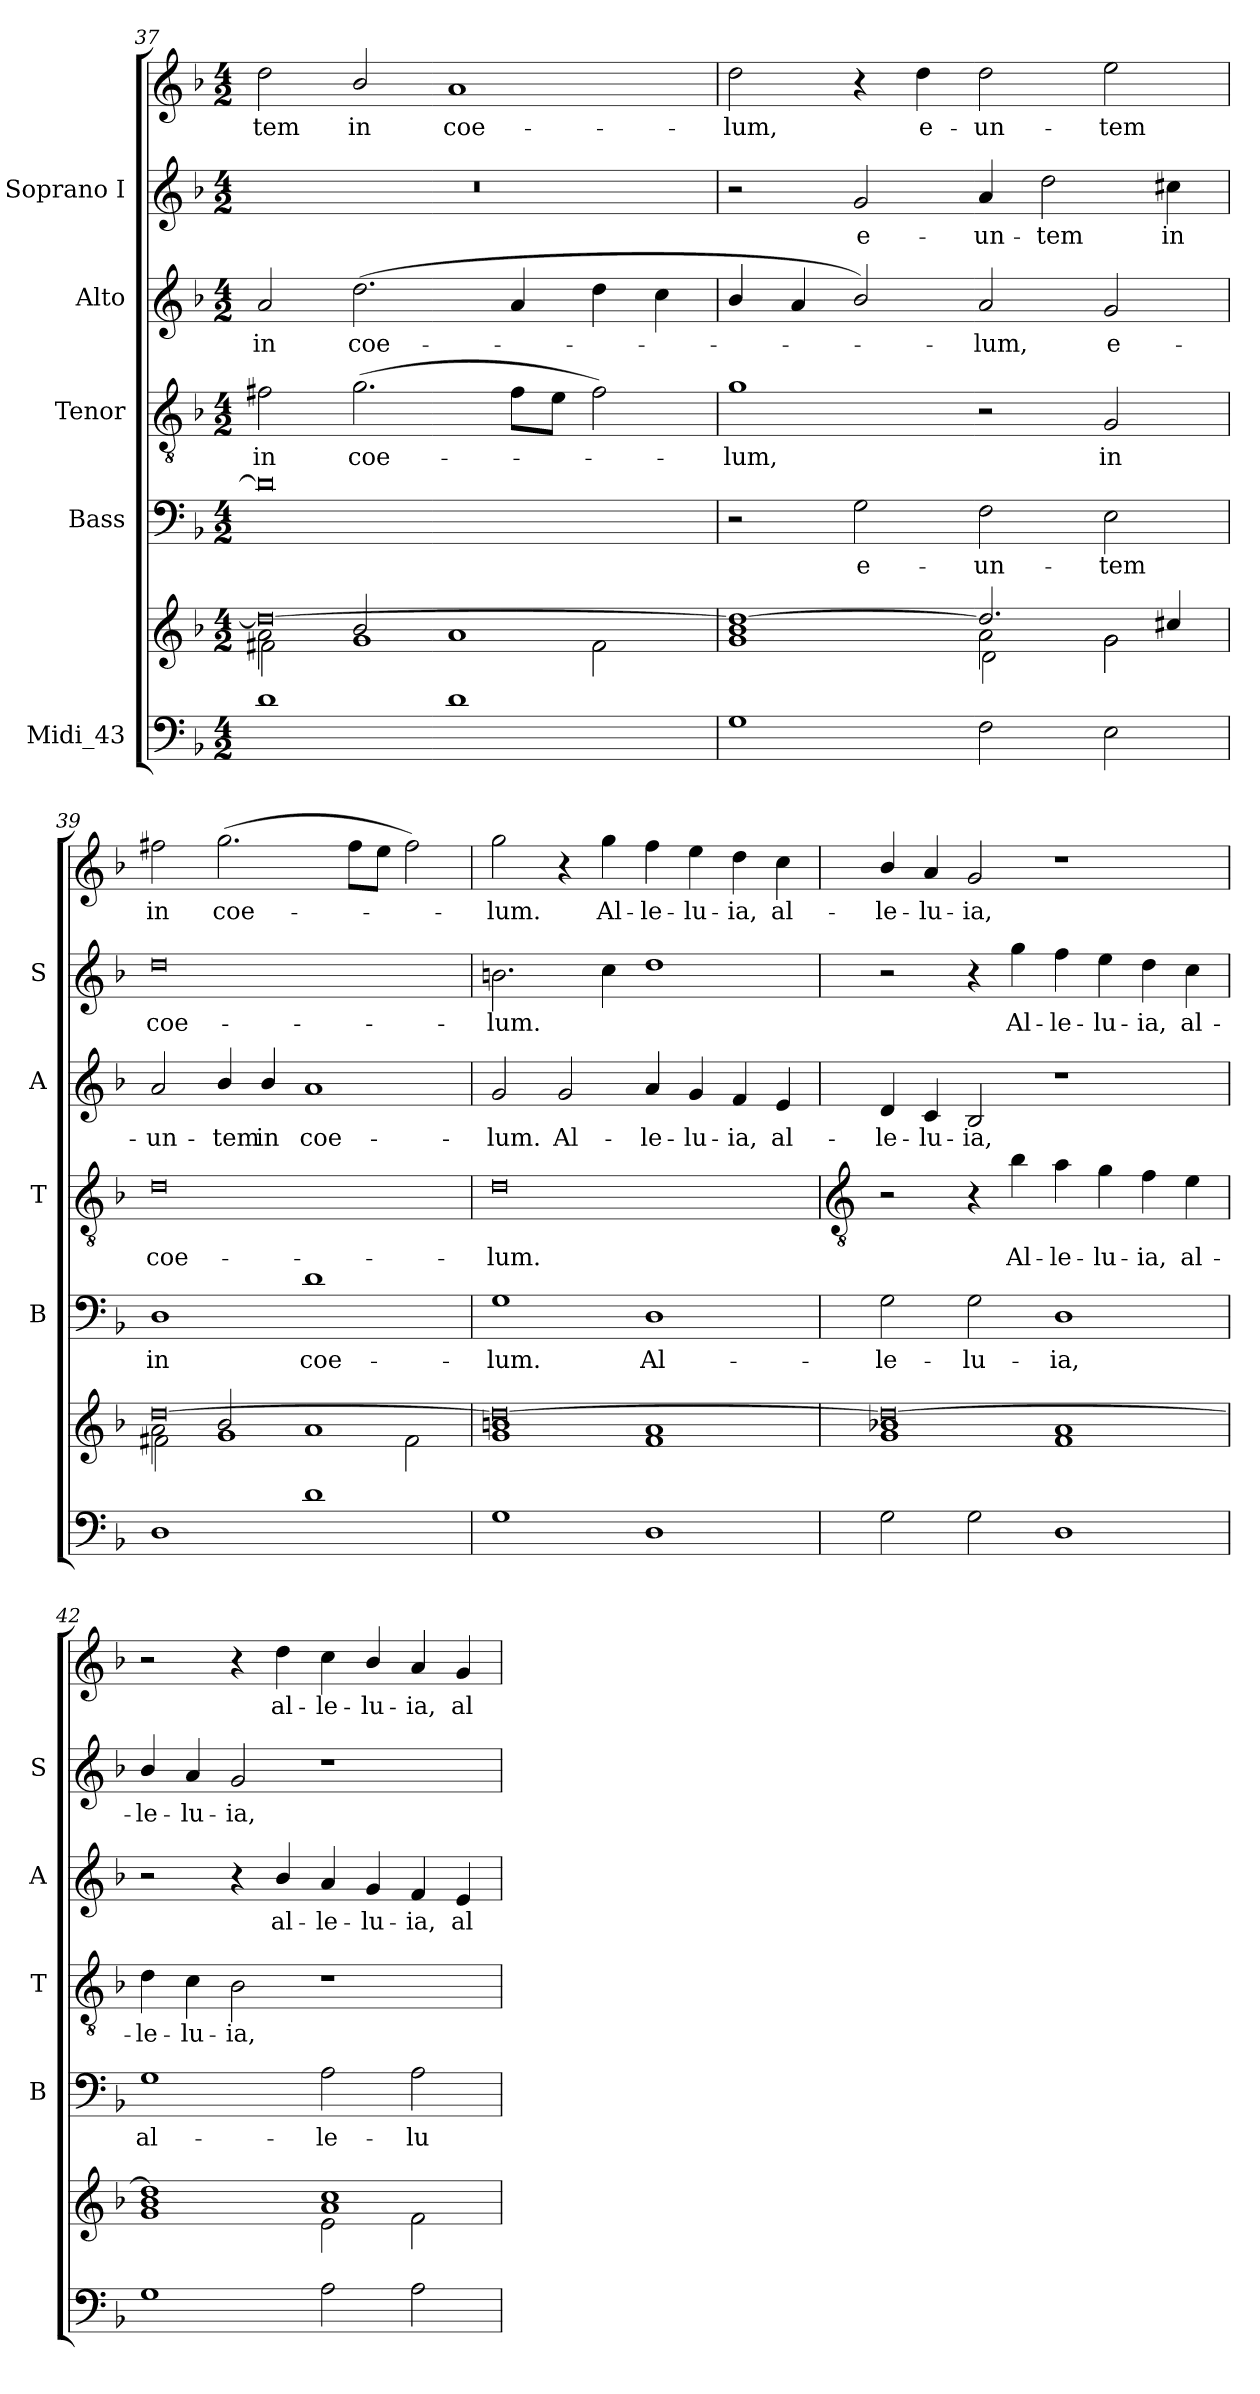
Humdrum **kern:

**kern	**kern	**kern	**text	**kern	**text	**kern	**text	**kern	**text	**kern	**text
*part5	*part5	*part4	*part4	*part3	*part3	*part2	*part2	*part1	*part1	*part1	*part1
*staff7	*staff6	*staff5	*staff5	*staff4	*staff4	*staff3	*staff3	*staff2	*staff2	*staff1	*staff1
*I"Midi_43	*	*I"Bass	*	*I"Tenor	*	*I"Alto	*	*I"Soprano I	*	*	*
*	*	*I'B	*	*I'T	*	*I'A	*	*I'S	*	*	*
*clefF4	*clefG2	*clefF4	*	*clefGv2	*	*clefG2	*	*clefG2	*	*clefG2	*
*k[b-]	*k[b-]	*k[b-]	*	*k[b-]	*	*k[b-]	*	*k[b-]	*	*k[b-]	*
*F:	*F:	*F:	*	*F:	*	*F:	*	*F:	*	*F:	*
*M4/2	*M4/2	*M4/2	*	*M4/2	*	*M4/2	*	*M4/2	*	*M4/2	*
=37	=37	=37	=37	=37	=37	=37	=37	=37	=37	=37	=37
*	*^	*	*	*	*	*	*	*	*	*	*
*	*	*^	*	*	*	*	*	*	*	*	*	*
!	!	!	!	!	!	!	!LO:LY:b	!	!LO:LY:b	!	!	!	!LO:LY:b
1d	0dd/_	2a\	2f#X\	0d]	.	2f#X	in	2a	in	0r	.	2dd	tem
!	!	!	!	!	!	!	!LO:LY:b	!	!LO:LY:b	!	!	!	!LO:LY:b
.	.	2b-/	1g\	.	.	(>2.g	coe-	(<2.dd	coe-	.	.	2b-/	in
!	!	!	!	!	!	!	!	!	!	!	!	!	!LO:LY:b
1d	.	1a/	.	.	.	.	.	.	.	.	.	1a	coe-
.	.	.	.	.	.	8f#L	.	4a	.	.	.	.	.
.	.	.	.	.	.	8eJ	.	.	.	.	.	.	.
.	.	.	2f#\	.	.	2f#)	.	4dd\	.	.	.	.	.
.	.	.	.	.	.	.	.	4cc\	.	.	.	.	.
=38	=38	=38	=38	=38	=38	=38	=38	=38	=38	=38	=38	=38	=38
!	!	!	!	!	!	!	!LO:LY:b	!	!	!	!	!	!LO:LY:b
1G	1dd/_	1b-/	1g\	2r	.	1g	lum,	4b-/	.	2r	.	2dd	-lum,
.	.	.	.	.	.	.	.	4a	.	.	.	.	.
!	!	!	!	!	!LO:LY:b	!	!	!	!	!	!LO:LY:b	!	!
.	.	.	.	2G	e-	.	.	2b-/)	.	2g	e-	4r	.
!	!	!	!	!	!	!	!	!	!	!	!	!	!LO:LY:b
.	.	.	.	.	.	.	.	.	.	.	.	4dd	e-
!	!	!	!	!	!LO:LY:b	!	!	!	!LO:LY:b	!	!LO:LY:b	!	!LO:LY:b
2F	2.dd/]	2a\	2d\	2F	-un-	2r	.	2a	lum,	4a	-un-	2dd	-un-
!	!	!	!	!	!	!	!	!	!	!	!LO:LY:b	!	!
.	.	.	.	.	.	.	.	.	.	2dd	-tem	.	.
!	!	!	!	!	!LO:LY:b	!	!LO:LY:b	!	!LO:LY:b	!	!	!	!LO:LY:b
2E	.	2g\	2g\	2E	-tem	2G	in	2g	e-	.	.	2ee	-tem
!	!	!	!	!	!	!	!	!	!	!	!LO:LY:b	!	!
.	4cc#X/	.	.	.	.	.	.	.	.	4cc#X	in	.	.
=39	=39	=39	=39	=39	=39	=39	=39	=39	=39	=39	=39	=39	=39
!	!	!	!	!	!LO:LY:b	!	!LO:LY:b	!	!LO:LY:b	!	!LO:LY:b	!	!LO:LY:b
1D	[0dd/	2a\	2f#X\	1D	in	0d	coe-	2a	-un-	0dd	coe-	2ff#X	in
!	!	!	!	!	!	!	!	!	!LO:LY:b	!	!	!	!LO:LY:b
.	.	2b-/	1g\	.	.	.	.	4b-/	-tem	.	.	(>2.gg	coe-
!	!	!	!	!	!	!	!	!	!LO:LY:b	!	!	!	!
.	.	.	.	.	.	.	.	4b-/	in	.	.	.	.
!	!	!	!	!	!LO:LY:b	!	!	!	!LO:LY:b	!	!	!	!
1d	.	1a/	.	1d	coe-	.	.	1a	coe-	.	.	.	.
.	.	.	.	.	.	.	.	.	.	.	.	8ff#L	.
.	.	.	.	.	.	.	.	.	.	.	.	8eeJ	.
.	.	.	2f#\	.	.	.	.	.	.	.	.	2ff#)	.
=40	=40	=40	=40	=40	=40	=40	=40	=40	=40	=40	=40	=40	=40
!	!	!	!	!	!LO:LY:b	!	!LO:LY:b	!	!LO:LY:b	!	!LO:LY:b	!	!LO:LY:b
1G	0dd/_	1bn/	1g\	1G	-lum.	0d	-lum.	2g	-lum.	2.bn	-lum.	2gg	-lum.
!	!	!	!	!	!	!	!	!	!LO:LY:b	!	!	!	!
.	.	.	.	.	.	.	.	2g	Al-	.	.	4r	.
!	!	!	!	!	!	!	!	!	!	!	!	!	!LO:LY:b
.	.	.	.	.	.	.	.	.	.	4cc	.	4gg	Al-
!	!	!	!	!	!LO:LY:b	!	!	!	!LO:LY:b	!	!	!	!LO:LY:b
1D	.	1a/	1f\	1D	Al-	.	.	4a	-le-	1dd	.	4ff	-le-
!	!	!	!	!	!	!	!	!	!LO:LY:b	!	!	!	!LO:LY:b
.	.	.	.	.	.	.	.	4g	-lu-	.	.	4ee	-lu-
!	!	!	!	!	!	!	!	!	!LO:LY:b	!	!	!	!LO:LY:b
.	.	.	.	.	.	.	.	4f	-ia,	.	.	4dd	-ia,
!	!	!	!	!	!	!	!	!	!LO:LY:b	!	!	!	!LO:LY:b
.	.	.	.	.	.	.	.	4e	al-	.	.	4cc	al-
!!LO:LB:g=z
=41	=41	=41	=41	=41	=41	=41	=41	=41	=41	=41	=41	=41	=41
*	*	*	*	*	*	*clefGv2	*	*	*	*	*	*	*
!	!	!	!	!	!LO:LY:b	!	!	!	!LO:LY:b	!	!	!	!LO:LY:b
2G	0dd/_	1b-X/	1g\	2G	-le-	2r	.	4d	-le-	2r	.	4b-/	le-
!	!	!	!	!	!	!	!	!	!LO:LY:b	!	!	!	!LO:LY:b
.	.	.	.	.	.	.	.	4c	-lu-	.	.	4a	-lu-
!	!	!	!	!	!LO:LY:b	!	!	!	!LO:LY:b	!	!	!	!LO:LY:b
2G	.	.	.	2G	-lu-	4r	.	2B-	-ia,	4r	.	2g	-ia,
!	!	!	!	!	!	!	!LO:LY:b	!	!	!	!LO:LY:b	!	!
.	.	.	.	.	.	4b-	Al-	.	.	4gg	Al-	.	.
!	!	!	!	!	!LO:LY:b	!	!LO:LY:b	!	!	!	!LO:LY:b	!	!
1D	.	1a/	1f\	1D	-ia,	4a	-le-	1r	.	4ff	-le-	1r	.
!	!	!	!	!	!	!	!LO:LY:b	!	!	!	!LO:LY:b	!	!
.	.	.	.	.	.	4g	-lu-	.	.	4ee	-lu-	.	.
!	!	!	!	!	!	!	!LO:LY:b	!	!	!	!LO:LY:b	!	!
.	.	.	.	.	.	4f	-ia,	.	.	4dd	-ia,	.	.
!	!	!	!	!	!	!	!LO:LY:b	!	!	!	!LO:LY:b	!	!
.	.	.	.	.	.	4e	al-	.	.	4cc	al-	.	.
=42	=42	=42	=42	=42	=42	=42	=42	=42	=42	=42	=42	=42	=42
!	!	!	!	!	!LO:LY:b	!	!LO:LY:b	!	!	!	!LO:LY:b	!	!
1G	1dd/]	1b-/	1g\	1G	al-	4d	-le-	2r	.	4b-/	-le-	2r	.
!	!	!	!	!	!	!	!LO:LY:b	!	!	!	!LO:LY:b	!	!
.	.	.	.	.	.	4c	-lu-	.	.	4a	-lu-	.	.
!	!	!	!	!	!	!	!LO:LY:b	!	!	!	!LO:LY:b	!	!
.	.	.	.	.	.	2B-	-ia,	4r	.	2g	-ia,	4r	.
!	!	!	!	!	!	!	!	!	!LO:LY:b	!	!	!	!LO:LY:b
.	.	.	.	.	.	.	.	4b-/	al-	.	.	4dd	-al-
!	!	!	!	!	!LO:LY:b	!	!	!	!LO:LY:b	!	!	!	!LO:LY:b
2A	1cc/	1a/	2e\	2A	-le-	1r	.	4a	-le-	1r	.	4cc	-le-
!	!	!	!	!	!	!	!	!	!LO:LY:b	!	!	!	!LO:LY:b
.	.	.	.	.	.	.	.	4g	-lu-	.	.	4b-/	-lu-
!	!	!	!	!	!LO:LY:b	!	!	!	!LO:LY:b	!	!	!	!LO:LY:b
2A	.	.	2f\	2A	-lu-	.	.	4f	-ia,	.	.	4a	-ia,
!	!	!	!	!	!	!	!	!	!LO:LY:b	!	!	!	!LO:LY:b
.	.	.	.	.	.	.	.	4e	al-	.	.	4g	al-
*	*v	*v	*v	*	*	*	*	*	*	*	*	*	*
=	=	=	=	=	=	=	=	=	=	=	=
*-	*-	*-	*-	*-	*-	*-	*-	*-	*-	*-	*-
